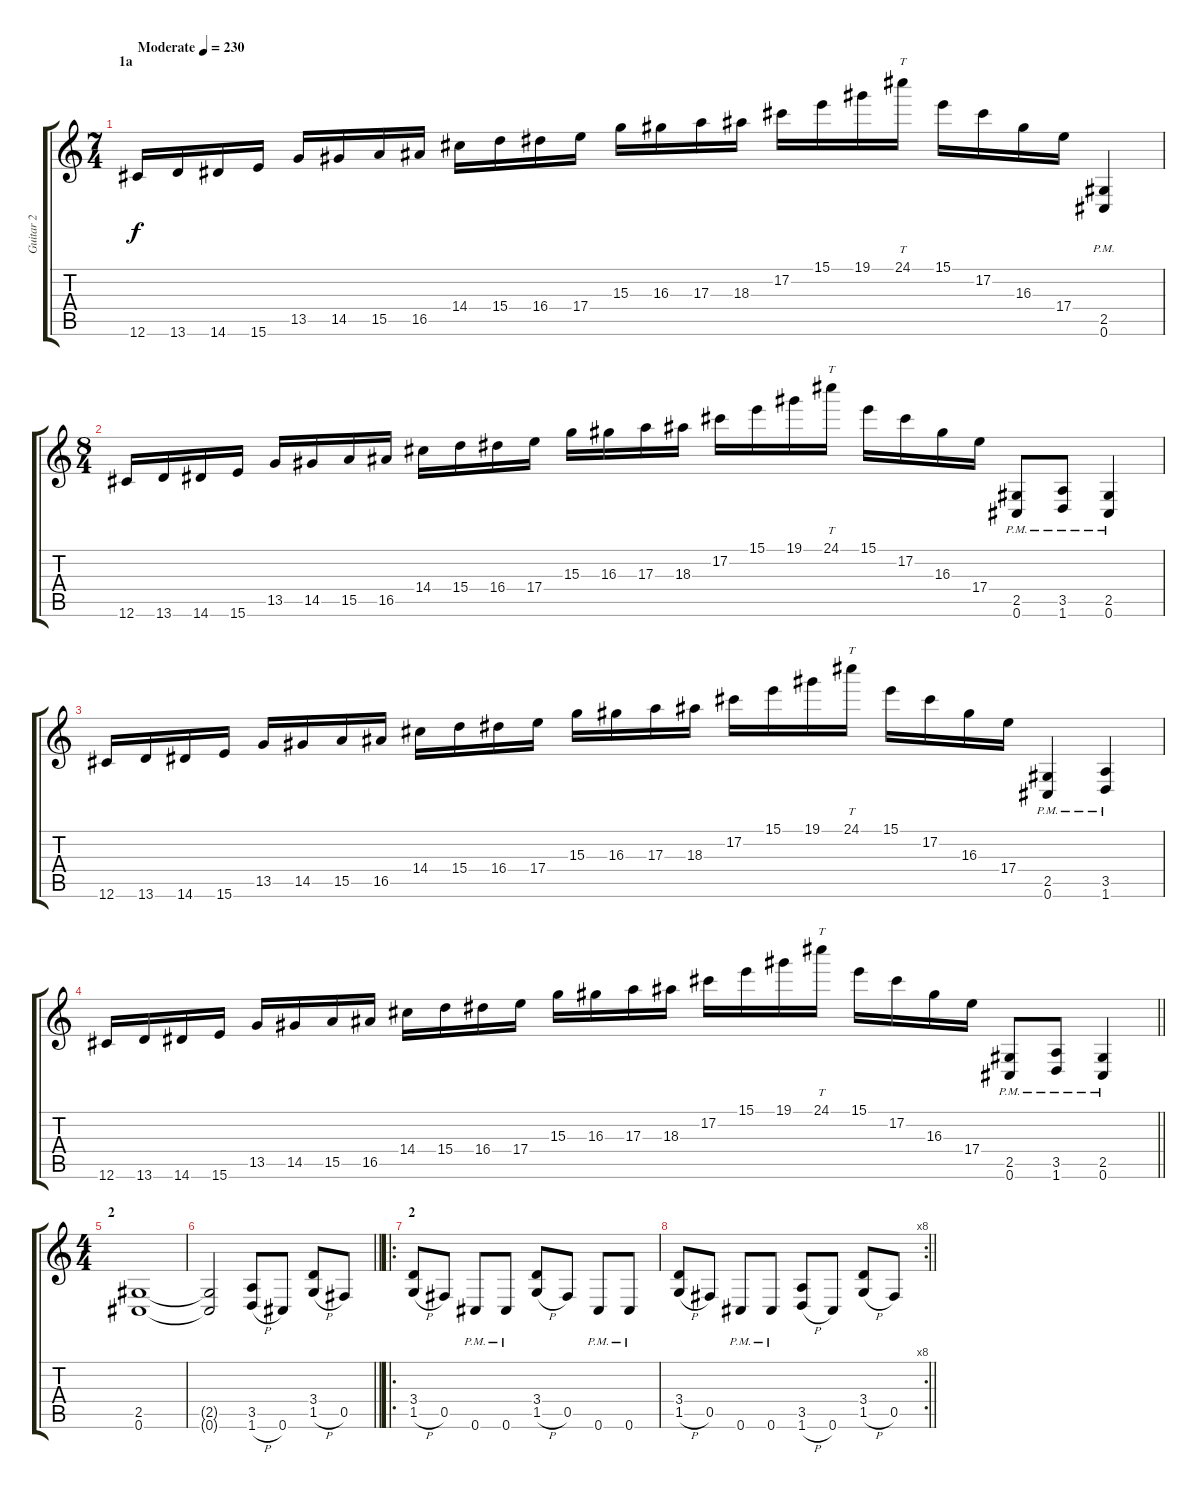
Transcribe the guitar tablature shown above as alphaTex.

\track ("Guitar 2" "Guitar 2") {instrument distortionguitar}
\staff {score tabs}
\tuning (Db4 Ab3 E3 B2 Gb2 Db2) {hide}
\ts (7 4)
\section ("" "1a")
\tempo (230 "Moderate")
\clef g2
\ks c
12.6.16{dy f instrument distortionguitar} 13.6.16 14.6.16 15.6.16 13.5.16 14.5.16 15.5.16 16.5.16 14.4.16 15.4.16 16.4.16 17.4.16 15.3.16 16.3.16 17.3.16 18.3.16 17.2.16 15.1.16 19.1.16 24.1.16{tt} 15.1.16 17.2.16 16.3.16 17.4.16 (2.5{pm} 0.6{pm}).4 |
\ts (8 4)
12.6.16 13.6.16 14.6.16 15.6.16 13.5.16 14.5.16 15.5.16 16.5.16 14.4.16 15.4.16 16.4.16 17.4.16 15.3.16 16.3.16 17.3.16 18.3.16 17.2.16 15.1.16 19.1.16 24.1.16{tt} 15.1.16 17.2.16 16.3.16 17.4.16 (2.5{pm} 0.6{pm}).8 (3.5{pm} 1.6{pm}).8 (2.5{pm} 0.6{pm}).4 |
12.6.16 13.6.16 14.6.16 15.6.16 13.5.16 14.5.16 15.5.16 16.5.16 14.4.16 15.4.16 16.4.16 17.4.16 15.3.16 16.3.16 17.3.16 18.3.16 17.2.16 15.1.16 19.1.16 24.1.16{tt} 15.1.16 17.2.16 16.3.16 17.4.16 (2.5{pm} 0.6{pm}).4 (3.5{pm} 1.6{pm}).4 |
\barLineRight lightlight
12.6.16 13.6.16 14.6.16 15.6.16 13.5.16 14.5.16 15.5.16 16.5.16 14.4.16 15.4.16 16.4.16 17.4.16 15.3.16 16.3.16 17.3.16 18.3.16 17.2.16 15.1.16 19.1.16 24.1.16{tt} 15.1.16 17.2.16 16.3.16 17.4.16 (2.5{pm} 0.6{pm}).8 (3.5{pm} 1.6{pm}).8 (2.5{pm} 0.6{pm}).4 |
\ts (4 4)
\section ("" "2")
(2.5 0.6).1 |
\barLineRight lightlight
(2.5{t} 0.6{t}).2 (3.5 1.6{h}).8 0.6.8 (3.4 1.5{h}).8 0.5.8 |
\ro
\section ("" "2")
(3.4 1.5{h}).8 0.5.8 0.6{pm}.8 0.6{pm}.8 (3.4 1.5{h}).8 0.5.8 0.6{pm}.8 0.6{pm}.8 |
\rc 8
\barLineRight lightlight
(3.4 1.5{h}).8 0.5.8 0.6{pm}.8 0.6{pm}.8 (3.5 1.6{h}).8 0.6.8 (3.4 1.5{h}).8 0.5.8
